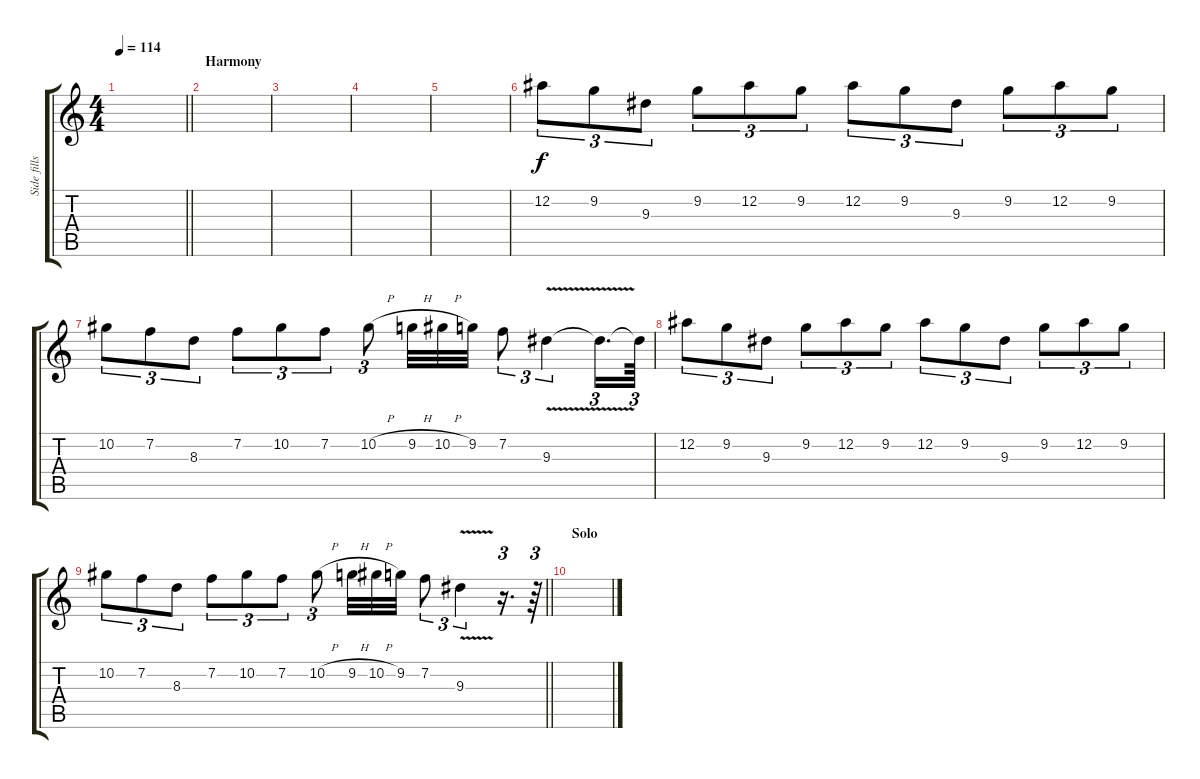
\track ("Side fills" "Side fills") {instrument distortionguitar}
\staff {score tabs}
\tuning (Eb4 Bb3 Gb3 Db3 Ab2 Eb2) {hide}
\ts (4 4)
\tempo 114
\clef g2
\barLineRight lightlight
\ks c
|
\section ("" "Harmony")
|
|
|
|
12.2.8{tu (3 2) dy f volume 11} 9.2.8{tu (3 2)} 9.3.8{tu (3 2)} 9.2.8{tu (3 2)} 12.2.8{tu (3 2)} 9.2.8{tu (3 2)} 12.2.8{tu (3 2)} 9.2.8{tu (3 2)} 9.3.8{tu (3 2)} 9.2.8{tu (3 2)} 12.2.8{tu (3 2)} 9.2.8{tu (3 2)} |
10.2.8{tu (3 2)} 7.2.8{tu (3 2)} 8.3.8{tu (3 2)} 7.2.8{tu (3 2)} 10.2.8{tu (3 2)} 7.2.8{tu (3 2)} 10.2{h}.8{tu (3 2)} 9.2{h}.32 10.2{h}.32 9.2.32 7.2.8{tu (3 2)} 9.3{v}.4{tu (3 2)} 9.3{t}.16{d tu (3 2)} 9.3{t}.64{tu (3 2)} |
12.2.8{tu (3 2)} 9.2.8{tu (3 2)} 9.3.8{tu (3 2)} 9.2.8{tu (3 2)} 12.2.8{tu (3 2)} 9.2.8{tu (3 2)} 12.2.8{tu (3 2)} 9.2.8{tu (3 2)} 9.3.8{tu (3 2)} 9.2.8{tu (3 2)} 12.2.8{tu (3 2)} 9.2.8{tu (3 2)} |
\barLineRight lightlight
10.2.8{tu (3 2)} 7.2.8{tu (3 2)} 8.3.8{tu (3 2)} 7.2.8{tu (3 2)} 10.2.8{tu (3 2)} 7.2.8{tu (3 2)} 10.2{h}.8{tu (3 2)} 9.2{h}.32 10.2{h}.32 9.2.32 7.2.8{tu (3 2)} 9.3{v}.4{tu (3 2)} r.16{d tu (3 2)} r.64{tu (3 2)} |
\section ("" "Solo")
